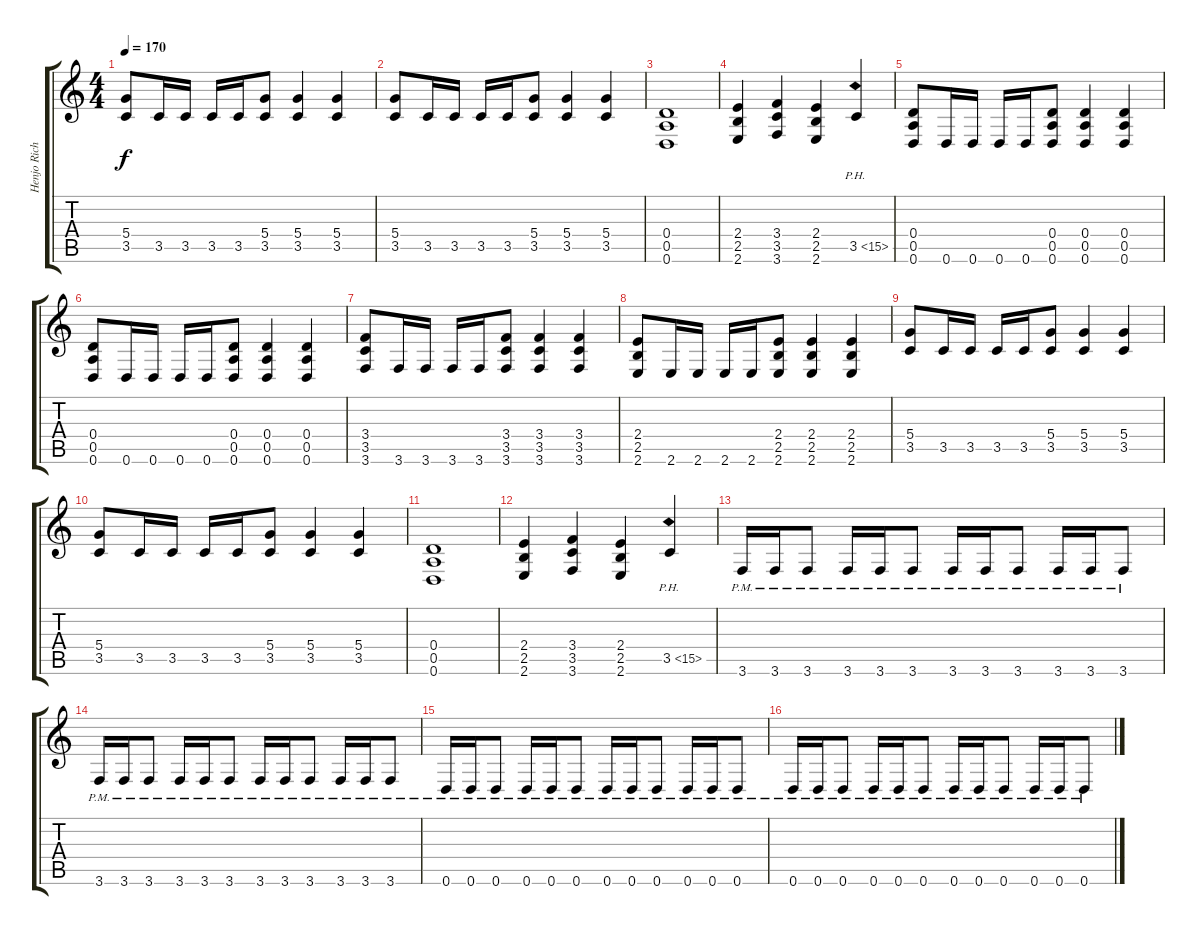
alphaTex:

\track ("Henjo Richter" "Henjo Rich") {instrument electricguitarclean}
\staff {score tabs}
\tuning (E4 B3 G3 D3 A2 D2) {hide}
\ts (4 4)
\tempo 170
\clef g2
\ks c
(5.4 3.5).8{dy f} 3.5.16 3.5.16 3.5.16 3.5.16 (5.4 3.5).8 (5.4 3.5).4 (5.4 3.5).4 |
(5.4 3.5).8 3.5.16 3.5.16 3.5.16 3.5.16 (5.4 3.5).8 (5.4 3.5).4 (5.4 3.5).4 |
(0.4 0.5 0.6).1 |
(2.4 2.5 2.6).4 (3.4 3.5 3.6).4 (2.4 2.5 2.6).4 3.5{ph 12}.4 |
(0.4 0.5 0.6).8 0.6.16 0.6.16 0.6.16 0.6.16 (0.4 0.5 0.6).8 (0.4 0.5 0.6).4 (0.4 0.5 0.6).4 |
(0.4 0.5 0.6).8 0.6.16 0.6.16 0.6.16 0.6.16 (0.4 0.5 0.6).8 (0.4 0.5 0.6).4 (0.4 0.5 0.6).4 |
(3.4 3.5 3.6).8 3.6.16 3.6.16 3.6.16 3.6.16 (3.4 3.5 3.6).8 (3.4 3.5 3.6).4 (3.4 3.5 3.6).4 |
(2.4 2.5 2.6).8 2.6.16 2.6.16 2.6.16 2.6.16 (2.4 2.5 2.6).8 (2.4 2.5 2.6).4 (2.4 2.5 2.6).4 |
(5.4 3.5).8 3.5.16 3.5.16 3.5.16 3.5.16 (5.4 3.5).8 (5.4 3.5).4 (5.4 3.5).4 |
(5.4 3.5).8 3.5.16 3.5.16 3.5.16 3.5.16 (5.4 3.5).8 (5.4 3.5).4 (5.4 3.5).4 |
(0.4 0.5 0.6).1 |
(2.4 2.5 2.6).4 (3.4 3.5 3.6).4 (2.4 2.5 2.6).4 3.5{ph 12}.4 |
3.6{pm}.16 3.6{pm}.16 3.6{pm}.8 3.6{pm}.16 3.6{pm}.16 3.6{pm}.8 3.6{pm}.16 3.6{pm}.16 3.6{pm}.8 3.6{pm}.16 3.6{pm}.16 3.6{pm}.8 |
3.6{pm}.16 3.6{pm}.16 3.6{pm}.8 3.6{pm}.16 3.6{pm}.16 3.6{pm}.8 3.6{pm}.16 3.6{pm}.16 3.6{pm}.8 3.6{pm}.16 3.6{pm}.16 3.6{pm}.8 |
0.6{pm}.16 0.6{pm}.16 0.6{pm}.8 0.6{pm}.16 0.6{pm}.16 0.6{pm}.8 0.6{pm}.16 0.6{pm}.16 0.6{pm}.8 0.6{pm}.16 0.6{pm}.16 0.6{pm}.8 |
0.6{pm}.16 0.6{pm}.16 0.6{pm}.8 0.6{pm}.16 0.6{pm}.16 0.6{pm}.8 0.6{pm}.16 0.6{pm}.16 0.6{pm}.8 0.6{pm}.16 0.6{pm}.16 0.6{pm}.8
